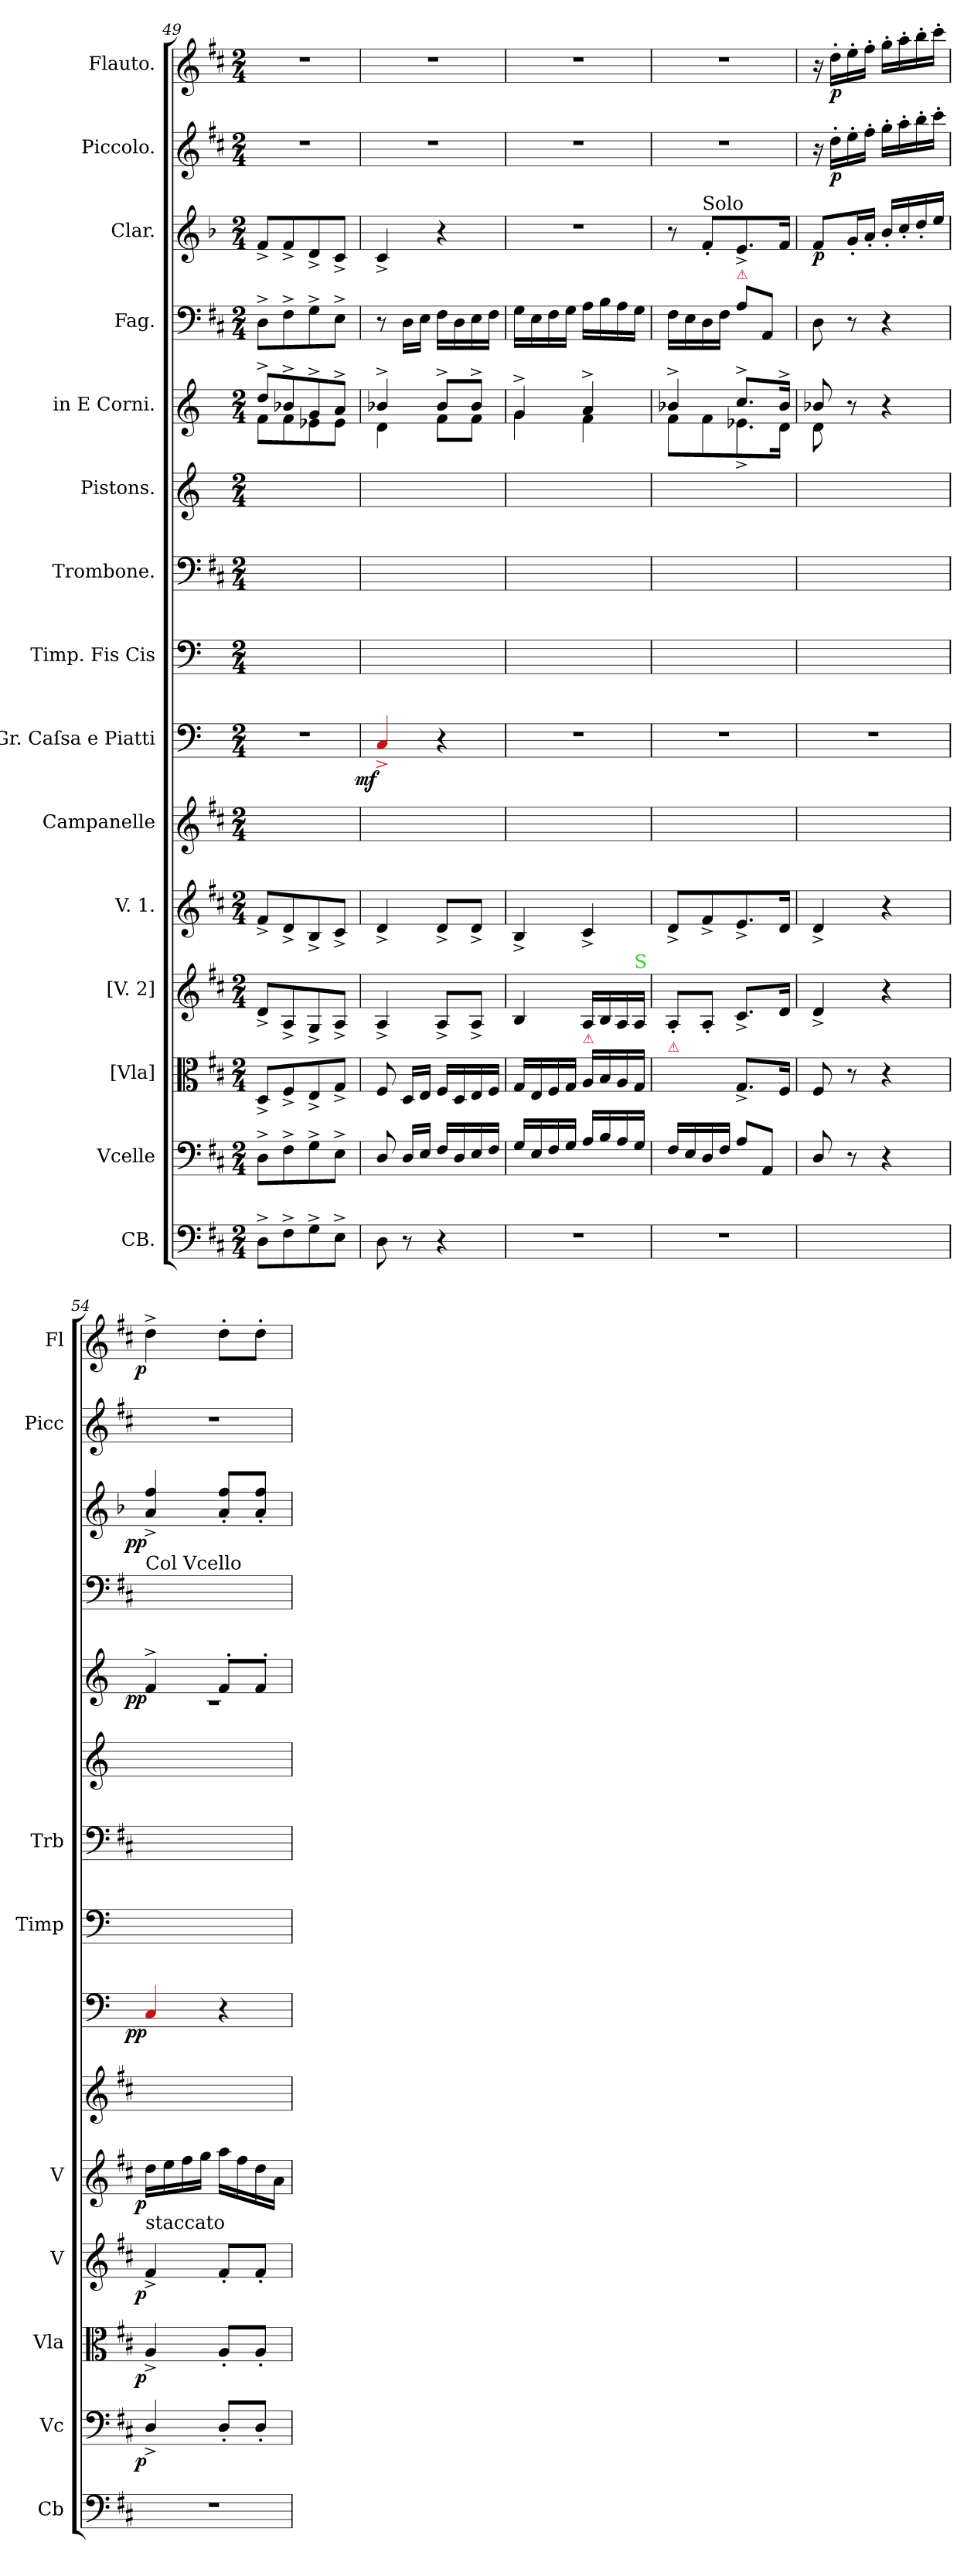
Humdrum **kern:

**kern	**kern	**dynam	**kern	**dynam	**kern	**dynam	**kern	**dynam	**kern	**kern	**dynam	**kern	**kern	**kern	**kern	**dynam	**kern	**kern	**dynam	**kern	**dynam	**kern	**dynam
*part15	*part14	*part14	*part13	*part13	*part12	*part12	*part11	*part11	*part10	*part9	*part9	*part8	*part7	*part6	*part5	*part5	*part4	*part3	*part3	*part2	*part2	*part1	*part1
*staff15	*staff14	*staff14	*staff13	*staff13	*staff12	*staff12	*staff11	*staff11	*staff10	*staff9	*staff9	*staff8	*staff7	*staff6	*staff5	*staff5	*staff4	*staff3	*staff3	*staff2	*staff2	*staff1	*staff1
*I"CB.	*I"Vcelle	*	*I"[Vla]	*	*I"[V. 2]	*	*I"V. 1.	*	*I"Campanelle	*I"Gr. Caſsa e Piatti	*	*I"Timp. Fis Cis	*I"Trombone.	*I"Pistons.	*I"in E Corni.	*	*I"Fag.	*I"Clar.	*	*I"Piccolo.	*	*I"Flauto.	*
*I'Cb	*I'Vc	*	*I'Vla	*	*I'V	*	*I'V	*	*	*	*	*I'Timp	*I'Trb	*	*	*	*	*	*	*I'Picc	*	*I'Fl	*
*clefF4	*clefF4	*	*clefC3	*	*clefG2	*	*clefG2	*	*clefG2	*clefF4	*	*clefF4	*clefF4	*clefG2	*clefG2	*	*clefF4	*clefG2	*	*clefG2	*	*clefG2	*
*	*	*	*	*	*	*	*	*	*	*	*	*	*	*ITrd-1c-2	*ITrd5c8	*	*	*ITrd2c3	*	*	*	*	*
*k[f#c#]	*k[f#c#]	*	*k[f#c#]	*	*k[f#c#]	*	*k[f#c#]	*	*k[f#c#]	*k[]	*	*k[]	*k[f#c#]	*k[f#c#]	*k[f#c#g#d#]	*	*k[f#c#]	*k[f#c#]	*	*k[f#c#]	*	*k[f#c#]	*
*M2/4	*M2/4	*	*M2/4	*	*M2/4	*	*M2/4	*	*M2/4	*M2/4	*	*M2/4	*M2/4	*M2/4	*M2/4	*	*M2/4	*M2/4	*	*M2/4	*	*M2/4	*
=49	=49	=49	=49	=49	=49	=49	=49	=49	=49	=49	=49	=49	=49	=49	=49	=49	=49	=49	=49	=49	=49	=49	=49
*	*	*	*	*	*	*	*	*	*	*	*	*	*	*	*^	*	*	*	*	*	*	*	*
8D^\L	8D^\L	.	8D^/L	.	8d^/L	.	8f#^/L	.	2ryy	2r	.	2ryy	2ryy	2ryy	8f#^/L	8A\L	.	8D^\L	8d^/L	.	2r	.	2r	.
8F#^\	8F#^\	.	8F#^/	.	8A^/	.	8d^/	.	.	.	.	.	.	.	8dn^/	8A\	.	8F#^\	8d^/	.	.	.	.	.
8G^\	8G^\	.	8E^/	.	8G^/	.	8B^/	.	.	.	.	.	.	.	8B^/	8Gn\	.	8G^\	8B^/	.	.	.	.	.
8E^\J	8E^\J	.	8G^/J	.	8A^/J	.	8c#^/J	.	.	.	.	.	.	.	8c#^/J	8G\J	.	8E^\J	8A^/J	.	.	.	.	.
=50	=50	=50	=50	=50	=50	=50	=50	=50	=50	=50	=50	=50	=50	=50	=50	=50	=50	=50	=50	=50	=50	=50	=50	=50
!	!	!	!	!	!	!	!	!	!	!	!LO:DY:rj	!	!	!	!	!	!	!	!	!	!	!	!	!
8D\	8D/	.	8F#/	.	4A^/	.	4d^/	.	2ryy	4Ra^/	mf	2ryy	2ryy	2ryy	4dn^/	4F#\	.	8r	4A^/	.	2r	.	2r	.
8r	16D/LL	.	16D/LL	.	.	.	.	.	.	.	.	.	.	.	.	.	.	16D\LL	.	.	.	.	.	.
.	16E/JJ	.	16E/JJ	.	.	.	.	.	.	.	.	.	.	.	.	.	.	16E\JJ	.	.	.	.	.	.
4r	16F#/LL	.	16F#/LL	.	8A^/L	.	8d^/L	.	.	4r	.	.	.	.	8d^/L	8A\L	.	16F#\LL	4r	.	.	.	.	.
.	16D/	.	16D/	.	.	.	.	.	.	.	.	.	.	.	.	.	.	16D\	.	.	.	.	.	.
.	16E/	.	16E/	.	8A^/J	.	8d^/J	.	.	.	.	.	.	.	8d^/J	8A\J	.	16E\	.	.	.	.	.	.
.	16F#/JJ	.	16F#/JJ	.	.	.	.	.	.	.	.	.	.	.	.	.	.	16F#\JJ	.	.	.	.	.	.
=51	=51	=51	=51	=51	=51	=51	=51	=51	=51	=51	=51	=51	=51	=51	=51	=51	=51	=51	=51	=51	=51	=51	=51	=51
2r	16G/LL	.	16G/LL	.	4B/	.	4B^/	.	2ryy	2r	.	2ryy	2ryy	2ryy	4B^/	4B\	.	16G\LL	2r	.	2r	.	2r	.
.	16E/	.	16E/	.	.	.	.	.	.	.	.	.	.	.	.	.	.	16E\	.	.	.	.	.	.
.	16F#/	.	16F#/	.	.	.	.	.	.	.	.	.	.	.	.	.	.	16F#\	.	.	.	.	.	.
.	16G/JJ	.	16G/JJ	.	.	.	.	.	.	.	.	.	.	.	.	.	.	16G\JJ	.	.	.	.	.	.
!	!	!	!LO:TX:a:color=crimson:t=⚠	!	!	!	!	!	!	!	!	!	!	!	!	!	!	!	!	!	!	!	!	!
.	16A/LL	.	16A/LL	.	16A/LL	.	4c#^/	.	.	.	.	.	.	.	4c#^/	4A\	.	16A\LL	.	.	.	.	.	.
.	16B/	.	16B/	.	16B/	.	.	.	.	.	.	.	.	.	.	.	.	16B\	.	.	.	.	.	.
.	16A/	.	16A/	.	16A/	.	.	.	.	.	.	.	.	.	.	.	.	16A\	.	.	.	.	.	.
!	!	!	!	!	!LO:TX:a:color=limegreen:t=S	!	!	!	!	!	!	!	!	!	!	!	!	!	!	!	!	!	!	!
.	16G/JJ	.	16G/JJ	.	16A/JJ	.	.	.	.	.	.	.	.	.	.	.	.	16G\JJ	.	.	.	.	.	.
=52	=52	=52	=52	=52	=52	=52	=52	=52	=52	=52	=52	=52	=52	=52	=52	=52	=52	=52	=52	=52	=52	=52	=52	=52
!	!	!	!LO:TX:a:color=crimson:t=⚠	!	!	!	!	!	!	!	!	!	!	!	!	!	!	!	!	!	!	!	!	!
2r	16F#/LL	.	4ryy	.	8A'/L	.	8d^/L	.	2ryy	2r	.	2ryy	2ryy	2ryy	4dn^/	8A\L	.	16F#\LL	8r	.	2r	.	2r	.
.	16E/	.	.	.	.	.	.	.	.	.	.	.	.	.	.	.	.	16E\	.	.	.	.	.	.
!	!	!	!	!	!	!	!	!	!	!	!	!	!	!	!	!	!	!	!LO:TX:a:t=Solo	!	!	!	!	!
.	16D/	.	.	.	8A'/J	.	8f#^/	.	.	.	.	.	.	.	.	8A\	.	16D\	8d'/L	.	.	.	.	.
.	16F#/JJ	.	.	.	.	.	.	.	.	.	.	.	.	.	.	.	.	16F#\JJ	.	.	.	.	.	.
!	!	!	!	!	!	!	!	!	!	!	!	!	!	!	!	!	!	!LO:TX:a:color=crimson:t=⚠	!	!	!	!	!	!
.	8A/L	.	8.G^/L	.	8.c#^/L	.	8.e^/	.	.	.	.	.	.	.	8.e^/L	8.Gn^>\	.	8A\L	8.c#^/	.	.	.	.	.
.	8AA/J	.	.	.	.	.	.	.	.	.	.	.	.	.	.	.	.	8AA/J	.	.	.	.	.	.
.	.	.	16F#/Jk	.	16d/Jk	.	16d/Jk	.	.	.	.	.	.	.	16d^/Jk	16F#\Jk	.	.	16d/Jk	.	.	.	.	.
=53	=53	=53	=53	=53	=53	=53	=53	=53	=53	=53	=53	=53	=53	=53	=53	=53	=53	=53	=53	=53	=53	=53	=53	=53
2ryy	8D/	.	8F#/	.	4d^/	.	4d^/	.	2ryy	2r	.	2ryy	2ryy	2ryy	8dn/	8F#\	.	8D\	8d/L	p	16r	.	16r	.
.	.	.	.	.	.	.	.	.	.	.	.	.	.	.	.	.	.	.	.	.	16dd'\LL	p	16dd'\LL	p
.	8r	.	8r	.	.	.	.	.	.	.	.	.	.	.	8r	8ryy	.	8r	16e'/L	.	16ee'\	.	16ee'\	.
.	.	.	.	.	.	.	.	.	.	.	.	.	.	.	.	.	.	.	16f#'/JJ	.	16ff#'\JJ	.	16ff#'\JJ	.
.	4r	.	4r	.	4r	.	4r	.	.	.	.	.	.	.	4r	4ryy	.	4r	16g'/LL	.	16gg'\LL	.	16gg'\LL	.
.	.	.	.	.	.	.	.	.	.	.	.	.	.	.	.	.	.	.	16a'/	.	16aa'\	.	16aa'\	.
.	.	.	.	.	.	.	.	.	.	.	.	.	.	.	.	.	.	.	16b'/	.	16bb'\	.	16bb'\	.
.	.	.	.	.	.	.	.	.	.	.	.	.	.	.	.	.	.	.	16cc#/JJ	.	16ccc#'\JJ	.	16ccc#'\JJ	.
=54	=54	=54	=54	=54	=54	=54	=54	=54	=54	=54	=54	=54	=54	=54	=54	=54	=54	=54	=54	=54	=54	=54	=54	=54
!	!	!	!	!	!	!	!	!	!	!	!	!	!	!	!	!	!	!LO:TX:a:t=Col Vcello	!	!	!	!	!	!
!	!	!	!	!	!	!	!LO:TX:b:t=staccato	!	!	!	!	!	!	!	!	!	!	!	!	!	!	!	!	!
!	!	!LO:DY:rj	!	!LO:DY:rj	!	!LO:DY:rj	!	!LO:DY:rj	!	!	!LO:DY:rj	!	!	!	!	!	!LO:DY:rj	!	!	!LO:DY:rj	!	!	!	!LO:DY:rj
2r	4D^/	p	4A^/	p	4f#^/	p	16dd\LL	p	2ryy	4Ra/	pp	2ryy	2ryy	2ryy	4A^</	2r	pp	4D^\yy	4f#^/ 4dd^/	pp	2r	.	4dd^\	p
.	.	.	.	.	.	.	16ee\	.	.	.	.	.	.	.	.	.	.	.	.	.	.	.	.	.
.	.	.	.	.	.	.	16ff#\	.	.	.	.	.	.	.	.	.	.	.	.	.	.	.	.	.
.	.	.	.	.	.	.	16gg\JJ	.	.	.	.	.	.	.	.	.	.	.	.	.	.	.	.	.
.	8D'/L	.	8A'/L	.	8f#'/L	.	16aa\LL	.	.	4r	.	.	.	.	8A'</L	.	.	8D'\Lyy	8f#'/ 8dd'/L	.	.	.	8dd'\L	.
.	.	.	.	.	.	.	16ff#\	.	.	.	.	.	.	.	.	.	.	.	.	.	.	.	.	.
.	8D'/J	.	8A'/J	.	8f#'/J	.	16dd\	.	.	.	.	.	.	.	8A'</J	.	.	8D'\Jyy	8f#'/ 8dd'/J	.	.	.	8dd'\J	.
.	.	.	.	.	.	.	16a\JJ	.	.	.	.	.	.	.	.	.	.	.	.	.	.	.	.	.
*	*	*	*	*	*	*	*	*	*	*	*	*	*	*	*v	*v	*	*	*	*	*	*	*	*
=	=	=	=	=	=	=	=	=	=	=	=	=	=	=	=	=	=	=	=	=	=	=	=
*-	*-	*-	*-	*-	*-	*-	*-	*-	*-	*-	*-	*-	*-	*-	*-	*-	*-	*-	*-	*-	*-	*-	*-
